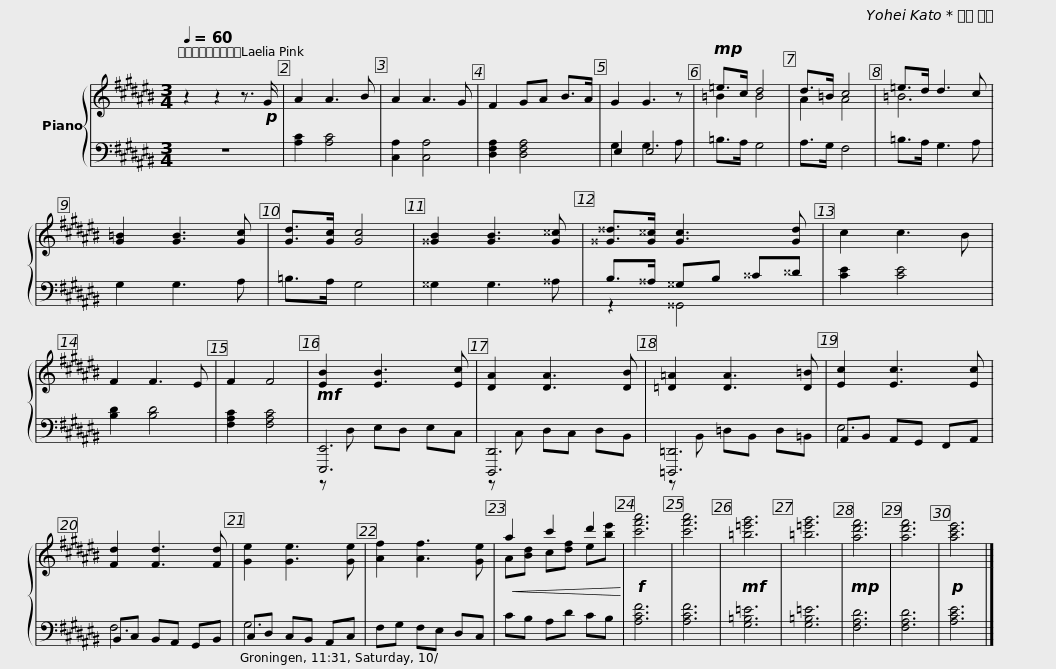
X:1
%%score { ( 1 4 ) | ( 2 3 ) }
L:1/8
Q:1/4=60
M:3/4
I:linebreak $
K:C#
V:1 treble
V:4 treble
V:2 bass
V:3 bass
V:1
 z2 z2 z3/2!p! G/ | A2 A3 B | A2 A3 G | F2 GA B>A | G2 G3 z | %5
!mp! =e>c d4 | d>=B c4 | =e>d d3 c |$ [G=B]2 [GB]3 [Gc] | [Gd]>[Gc] [Gc]4 | %10
 [^^GB]2 [GB]3 [G^^c] | [^^G^^d]>[G^^c] [Gc]3 [Gd] | c2 c3 B | F2 F3 E | F2 F4 |$ %15
!mf! [EB]2 [EB]3 [Ec] | [DA]2 [DA]3 [DB] | [=D=A]2 [DA]3 [D=B] | [Ec]2 [Ec]3 [Ec] | [Fd]2 [Fd]3 [Fd] |$ %20
 [Ge]2 [Ge]3 [Ge] | [Af]2 [Af]3 [Ge] |!<(! a2 c'2 d'2!<)! |!f! [c'f'a']6 | [c'f'a']6 | %25
!mf! [=b=e'g']6 | [=b=e'g']6 |!mp! [ad'f']6 | [ad'f']6 |!p! [ac'e']6 |] %30
V:2
 z6 | [A,C]2 [A,C]4 | [C,A,]2 [C,A,]4 | [D,F,A,]2 [D,F,A,]4 | E,2 E,4 | %5
 =B,>A, G,4 | A,>G, F,4 | =B,>A, G,3 A, |$ G,2 G,3 A, | =B,>A, G,4 | %10
 ^^G,2 G,3 ^^A, | B,>^^A, ^^G,B, ^^C^^D | [CE]2 [CE]4 | [B,D]2 [B,D]4 | [F,A,C]2 [F,A,C]4 |$ %15
 [E,,,E,,]6 | [D,,,D,,]6 | [=D,,,=D,,]6 | A,,B,, A,,G,, F,,A,, | B,,C, B,,A,, G,,B,, |$ %20
 C,D, C,B,, A,,C, | F,G, F,E, D,C, | CB, A,D CB, | [A,CF]6 | [A,CF]6 | %25
 [G,=B,=E]6 | [G,=B,=E]6 | [F,A,D]6 | [F,A,D]6 | [A,CE]6 |] %30
V:3
 x6 | x6 | x6 | x6 | G,2 G,3 A, | %5
 x6 | x6 | x6 |$ x6 | x6 | %10
 x6 | z2 ^^G,,4 | x6 | x6 | x6 |$ %15
 z D, E,D, E,C, | z C, D,C, D,B,, | z B,, =D,B,, D,=B,, | E,6 | F,6 |$ %20
 G,6 | x6 | x6 | x6 | x6 | %25
 x6 | x6 | x6 | x6 | x6 |] %30
V:4
 x6 | x6 | x6 | x6 | x6 | %5
 =B2 B4 | A2 A4 | =B6 |$ x6 | x6 | %10
 x6 | x6 | x6 | x6 | x6 |$ %15
 x6 | x6 | x6 | x6 | x6 |$ %20
 x6 | x6 | A[Bd] c[df] e[be'] | x6 | x6 | %25
 x6 | x6 | x6 | x6 | x6 |] %30
